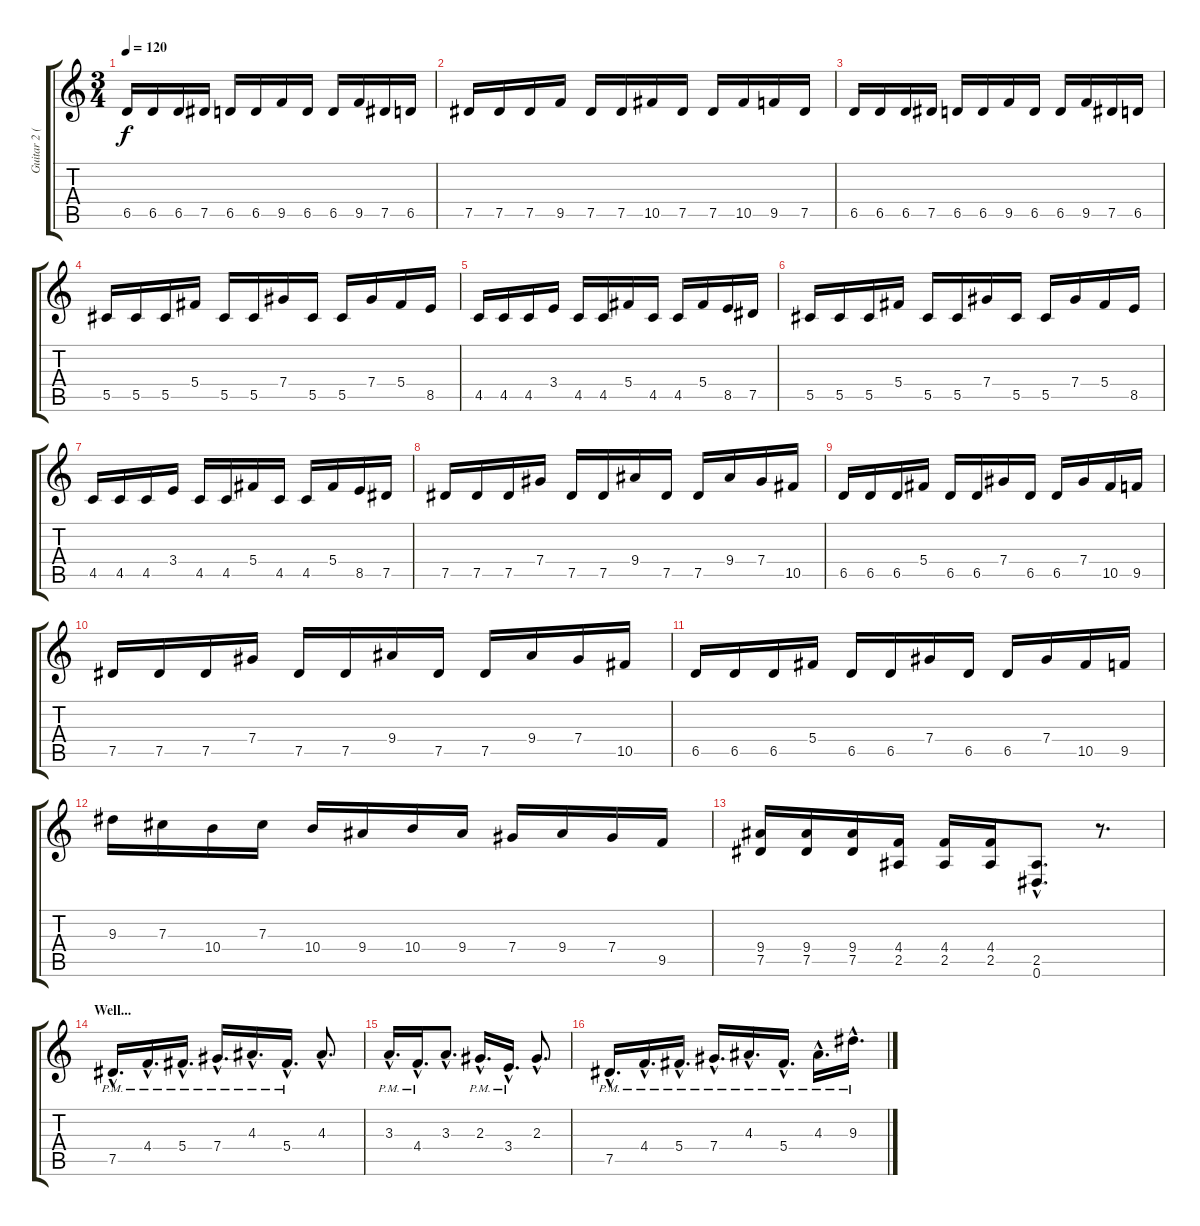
\track ("Guitar 2 (Ville)" "Guitar 2 (") {instrument overdrivenguitar}
\staff {score tabs}
\tuning (Eb4 Bb3 Gb3 Db3 Ab2 Eb2) {hide}
\ts (3 4)
\tempo 120
\clef g2
\ks c
6.5.16{dy f} 6.5.16 6.5.16 7.5.16 6.5.16 6.5.16 9.5.16 6.5.16 6.5.16 9.5.16 7.5.16 6.5.16 |
7.5.16 7.5.16 7.5.16 9.5.16 7.5.16 7.5.16 10.5.16 7.5.16 7.5.16 10.5.16 9.5.16 7.5.16 |
6.5.16 6.5.16 6.5.16 7.5.16 6.5.16 6.5.16 9.5.16 6.5.16 6.5.16 9.5.16 7.5.16 6.5.16 |
5.5.16 5.5.16 5.5.16 5.4.16 5.5.16 5.5.16 7.4.16 5.5.16 5.5.16 7.4.16 5.4.16 8.5.16 |
4.5.16 4.5.16 4.5.16 3.4.16 4.5.16 4.5.16 5.4.16 4.5.16 4.5.16 5.4.16 8.5.16 7.5.16 |
5.5.16 5.5.16 5.5.16 5.4.16 5.5.16 5.5.16 7.4.16 5.5.16 5.5.16 7.4.16 5.4.16 8.5.16 |
4.5.16 4.5.16 4.5.16 3.4.16 4.5.16 4.5.16 5.4.16 4.5.16 4.5.16 5.4.16 8.5.16 7.5.16 |
7.5.16 7.5.16 7.5.16 7.4.16 7.5.16 7.5.16 9.4.16 7.5.16 7.5.16 9.4.16 7.4.16 10.5.16 |
6.5.16 6.5.16 6.5.16 5.4.16 6.5.16 6.5.16 7.4.16 6.5.16 6.5.16 7.4.16 10.5.16 9.5.16 |
7.5.16 7.5.16 7.5.16 7.4.16 7.5.16 7.5.16 9.4.16 7.5.16 7.5.16 9.4.16 7.4.16 10.5.16 |
6.5.16 6.5.16 6.5.16 5.4.16 6.5.16 6.5.16 7.4.16 6.5.16 6.5.16 7.4.16 10.5.16 9.5.16 |
9.3.16 7.3.16 10.4.16 7.3.16 10.4.16 9.4.16 10.4.16 9.4.16 7.4.16 9.4.16 7.4.16 9.5.16 |
(9.4 7.5).16 (9.4 7.5).16 (9.4 7.5).16 (4.4 2.5).16 (4.4 2.5).16 (4.4 2.5).16 (2.5{hac} 0.6{hac}).8{d} r.8{d} |
\section ("" "Well...")
7.5{hac pm}.16{d} 4.4{hac pm}.16{d} 5.4{hac pm}.16{d} 7.4{hac pm}.16{d} 4.3{hac pm}.16{d} 5.4{hac pm}.16{d} 4.3{hac}.8{d} |
3.3{hac pm}.16{d} 4.4{hac pm}.16{d} 3.3{hac}.8{d} 2.3{hac pm}.16{d} 3.4{hac pm}.16{d} 2.3{hac}.8{d} |
7.5{hac pm}.16{d} 4.4{hac pm}.16{d} 5.4{hac pm}.16{d} 7.4{hac pm}.16{d} 4.3{hac pm}.16{d} 5.4{hac pm}.16{d} 4.3{hac pm}.16{d} 9.3{hac pm}.16{d}
